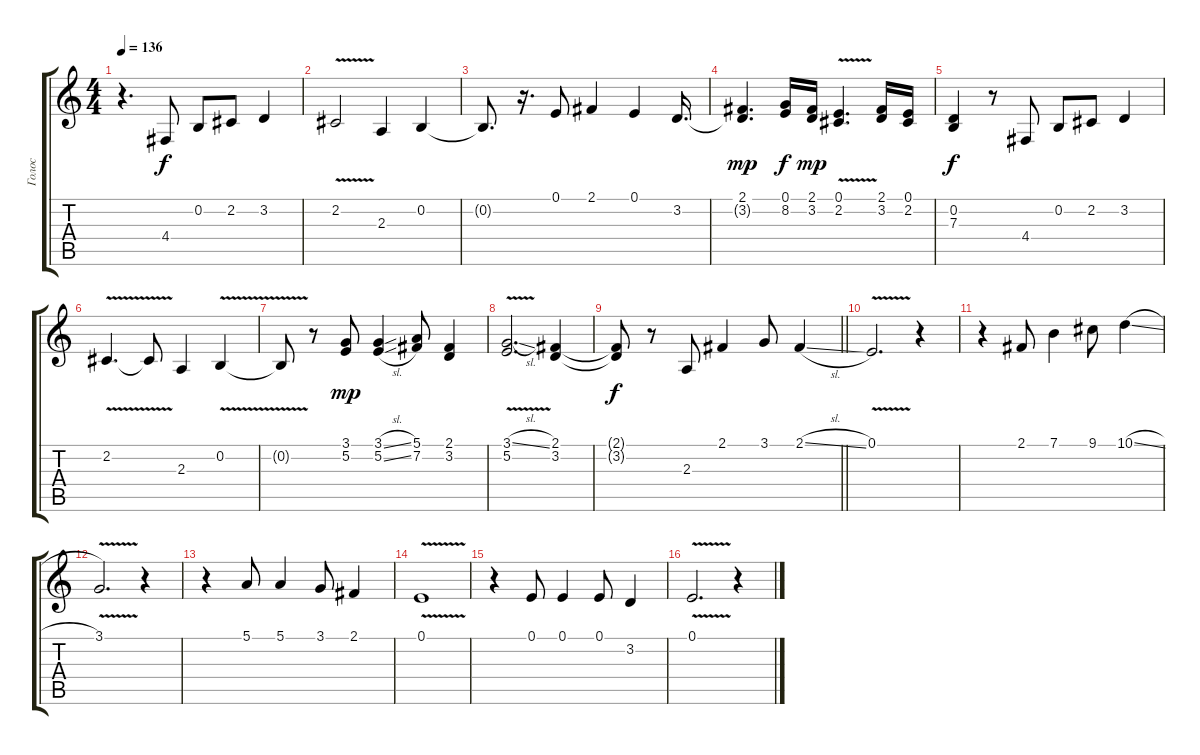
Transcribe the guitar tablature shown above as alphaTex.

\track ("Голос" "Голос") {instrument tremolostrings}
\staff {score tabs}
\tuning (E4 B3 G3 D3 A2 E2) {hide}
\ts (4 4)
\tempo 136
\clef g2
\ks c
r.4{d dy f} 4.4.8 0.2.8 2.2.8 3.2.4 |
2.2{v}.2 2.3.4 0.2.4 |
0.2{t}.8{d} r.16{d} 0.1.8 2.1.4 0.1.4 3.2.16{d} |
(2.1 3.2{t}).4{d dy mp} (0.1 8.2).16{dy f} (2.1 3.2).16{dy mp} (0.1 2.2{v}).4{d} (2.1 3.2).16 (0.1 2.2).16 |
(0.2 7.3).4{dy f} r.8 4.4.8 0.2.8 2.2.8 3.2.4 |
2.2{v}.4{d} 2.2{t}.8 2.3.4 0.2{v}.4 |
0.2{t}.8 r.8 (3.1 5.2).8{dy mp} (3.1{sl} 5.2{sl}).4 (5.1 7.2).8 (2.1 3.2).4 |
(3.1{v sl} 5.2).2{d} (2.1 3.2).4 |
\barLineRight lightlight
(2.1{t} 3.2{t}).8{dy f} r.8 2.3.8 2.1.4 3.1.8 2.1{sl}.4 |
0.1{v}.2{d} r.4 |
r.4 2.1.8 7.1.4 9.1.8 10.1{sl}.4 |
3.1{v}.2{d} r.4 |
r.4 5.1.8 5.1.4 3.1.8 2.1.4 |
0.1{v}.1 |
r.4 0.1.8 0.1.4 0.1.8 3.2.4 |
0.1{v}.2{d} r.4
